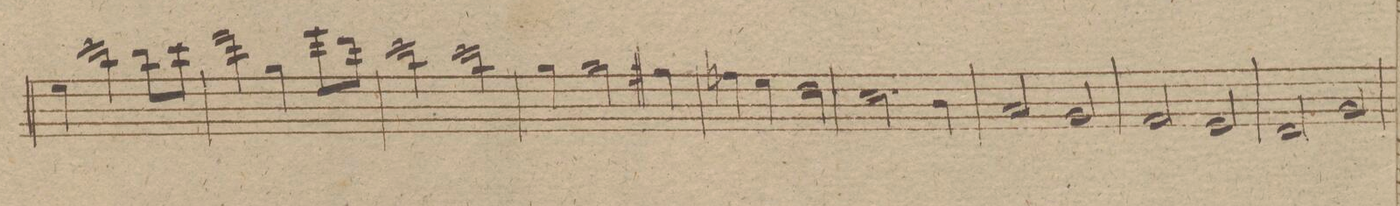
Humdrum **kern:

**kern	**dynam
*I"Fagotto 1mo	*
*clefF4	*
*k[f#c#g#d#]	*
*met(c)	*
*M4/4	*
4G#\	.
2e\	.
8d#\L	.
8e\J	.
=63	=63
2f#\	.
4B\	.
8g#\L	.
8f#\J	.
=64	=64
2e\	.
2c#\	.
=65	=65
4B\	.
2B\	.
4A#X\	.
=66	=66
4An\	.
4G#\	.
2F#\	.
=67	=67
2.E\	.
4D#\	.
=68	=68
2C#/	.
2BB/	.
=69	=69
2AA/	.
2GG#/	.
=70	=70
2FF#/	.
2BB/	.
=71	=71
*-	*-
